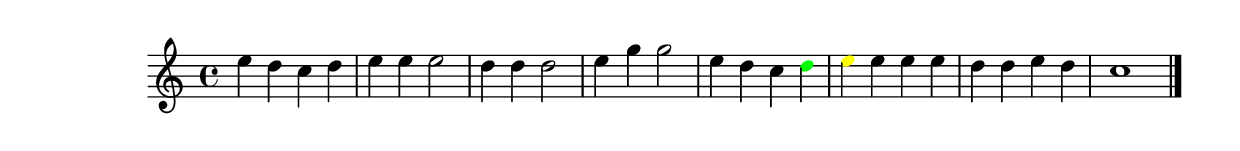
\version "2.18.2"
\language "english"

\header {
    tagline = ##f
}

\layout {}

\paper {}

\score {
    \new Score
    <<
        \new Staff
        {
            {   % measure
                \time 4/4
                \tweak color #black
                e''4
                \tweak color #black
                d''4
                \tweak color #black
                c''4
                \tweak color #black
                d''4
            }   % measure
            {   % measure
                \tweak color #black
                e''4
                \tweak color #black
                e''4
                \tweak color #black
                e''2
            }   % measure
            {   % measure
                \tweak color #black
                d''4
                \tweak color #black
                d''4
                \tweak color #black
                d''2
            }   % measure
            {   % measure
                \tweak color #black
                e''4
                \tweak color #black
                g''4
                \tweak color #black
                g''2
            }   % measure
            {   % measure
                \tweak color #black
                e''4
                \tweak color #black
                d''4
                \tweak color #black
                c''4
                \tweak color #green
                d''4
            }   % measure
            {   % measure
                \tweak color #yellow
                e''4
                e''4
                e''4
                e''4
            }   % measure
            {   % measure
                d''4
                d''4
                e''4
                d''4
            }   % measure
            {   % measure
                c''1
                \bar "|." %! SCORE1
            }   % measure
        }
    >>
}